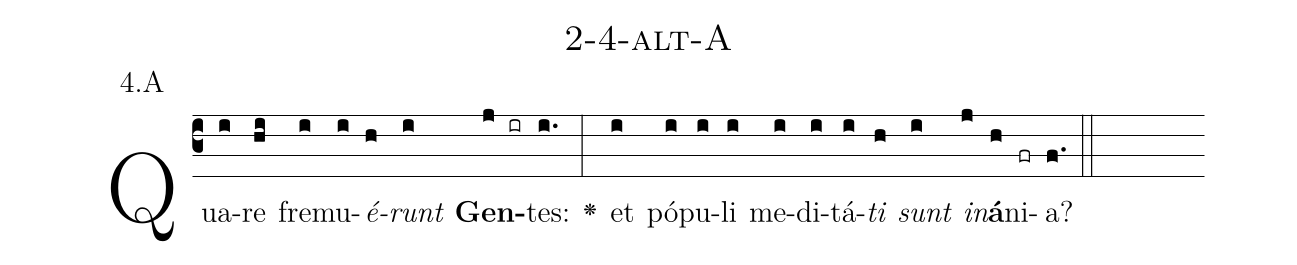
name: 2-4-alt-A;
annotation: 4.A;
%%
(c3)Qua(i)re(hi) fre(i)mu(i)<i>é</i>(h)<i>runt</i>(i) <b>Gen</b>(j ir)tes:(i.) <v>\greheightstar</v>(:) et(i) pó(i)pu(i)li(i) me(i)di(i)tá(i)<i>ti</i>(h) <i>sunt</i>(i) <i>in</i>(j)<b>á</b>(h)ni(fr)a?(f.) (::)


%E(i) u(h) o(i) u(j) a(h) e.(f.) (::)
